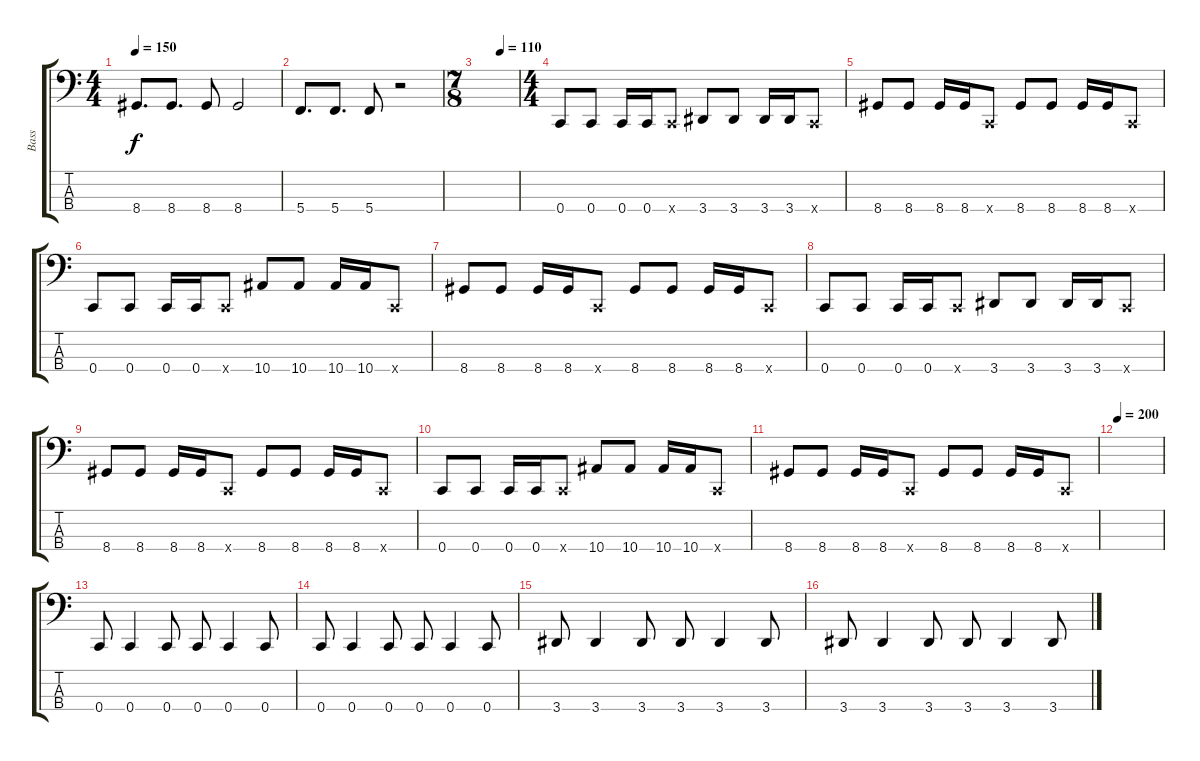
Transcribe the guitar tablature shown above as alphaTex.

\track ("Bass" "Bass") {instrument electricbasspick}
\staff {score tabs}
\tuning (F2 C2 G1 C1) {hide}
\ts (4 4)
\tempo 150
\clef f4
\ks c
8.4.8{d dy f} 8.4.8{d} 8.4.8 8.4.2 |
5.4.8{d} 5.4.8{d} 5.4.8 r.2 |
\ts (7 8)
\tempo (110 0.5714285714285714)
|
\ts (4 4)
0.4.8 0.4.8 0.4.16 0.4.16 0.4{x}.8 3.4.8 3.4.8 3.4.16 3.4.16 0.4{x}.8 |
8.4.8 8.4.8 8.4.16 8.4.16 0.4{x}.8 8.4.8 8.4.8 8.4.16 8.4.16 0.4{x}.8 |
0.4.8 0.4.8 0.4.16 0.4.16 0.4{x}.8 10.4.8 10.4.8 10.4.16 10.4.16 0.4{x}.8 |
8.4.8 8.4.8 8.4.16 8.4.16 0.4{x}.8 8.4.8 8.4.8 8.4.16 8.4.16 0.4{x}.8 |
0.4.8 0.4.8 0.4.16 0.4.16 0.4{x}.8 3.4.8 3.4.8 3.4.16 3.4.16 0.4{x}.8 |
8.4.8 8.4.8 8.4.16 8.4.16 0.4{x}.8 8.4.8 8.4.8 8.4.16 8.4.16 0.4{x}.8 |
0.4.8 0.4.8 0.4.16 0.4.16 0.4{x}.8 10.4.8 10.4.8 10.4.16 10.4.16 0.4{x}.8 |
8.4.8 8.4.8 8.4.16 8.4.16 0.4{x}.8 8.4.8 8.4.8 8.4.16 8.4.16 0.4{x}.8 |
\tempo 200
|
0.4.8 0.4.4 0.4.8 0.4.8 0.4.4 0.4.8 |
0.4.8 0.4.4 0.4.8 0.4.8 0.4.4 0.4.8 |
3.4.8 3.4.4 3.4.8 3.4.8 3.4.4 3.4.8 |
3.4.8 3.4.4 3.4.8 3.4.8 3.4.4 3.4.8
